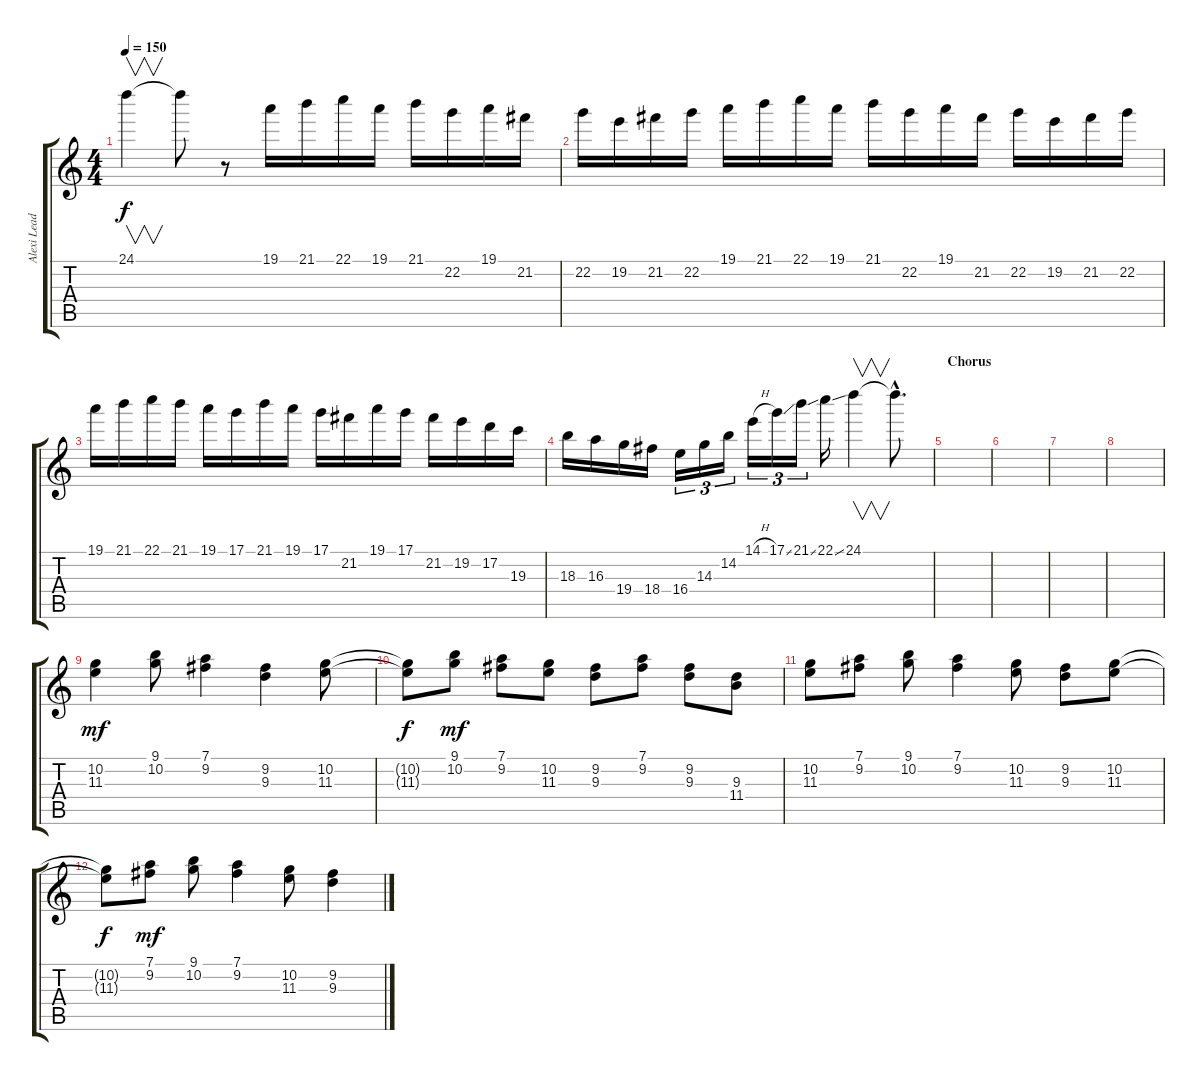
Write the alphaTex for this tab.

\track ("Alexi Lead" "Alexi Lead") {instrument overdrivenguitar}
\staff {score tabs}
\tuning (D4 A3 F3 C3 G2 D2) {hide}
\ts (4 4)
\tempo 150
\clef g2
\ks c
24.1.4{v dy f} 24.1{t}.8 r.8 19.1.16 21.1.16 22.1.16 19.1.16 21.1.16 22.2.16 19.1.16 21.2.16 |
22.2.16 19.2.16 21.2.16 22.2.16 19.1.16 21.1.16 22.1.16 19.1.16 21.1.16 22.2.16 19.1.16 21.2.16 22.2.16 19.2.16 21.2.16 22.2.16 |
19.1.16 21.1.16 22.1.16 21.1.16 19.1.16 17.1.16 21.1.16 19.1.16 17.1.16 21.2.16 19.1.16 17.1.16 21.2.16 19.2.16 17.2.16 19.3.16 |
18.3.16 16.3.16 19.4.16 18.4.16 16.4.16{tu (3 2)} 14.3.16{tu (3 2)} 14.2.16{tu (3 2)} 14.1{h}.16{tu (3 2)} 17.1{ss}.16{tu (3 2)} 21.1{ss}.16{tu (3 2)} 22.1{ss}.16 24.1.4{v} 24.1{hac t}.8{d} |
\section ("" "Chorus")
|
|
|
|
(10.2 11.3).4{dy mf} (9.1 10.2).8 (7.1 9.2).4 (9.2 9.3).4 (10.2 11.3).8 |
(10.2{t} 11.3{t}).8{dy f} (9.1 10.2).8{dy mf} (7.1 9.2).8 (10.2 11.3).8 (9.2 9.3).8 (7.1 9.2).8 (9.2 9.3).8 (9.3 11.4).8 |
(10.2 11.3).8 (7.1 9.2).8 (9.1 10.2).8 (7.1 9.2).4 (10.2 11.3).8 (9.2 9.3).8 (10.2 11.3).8 |
(10.2{t} 11.3{t}).8{dy f} (7.1 9.2).8{dy mf} (9.1 10.2).8 (7.1 9.2).4 (10.2 11.3).8 (9.2 9.3).4
